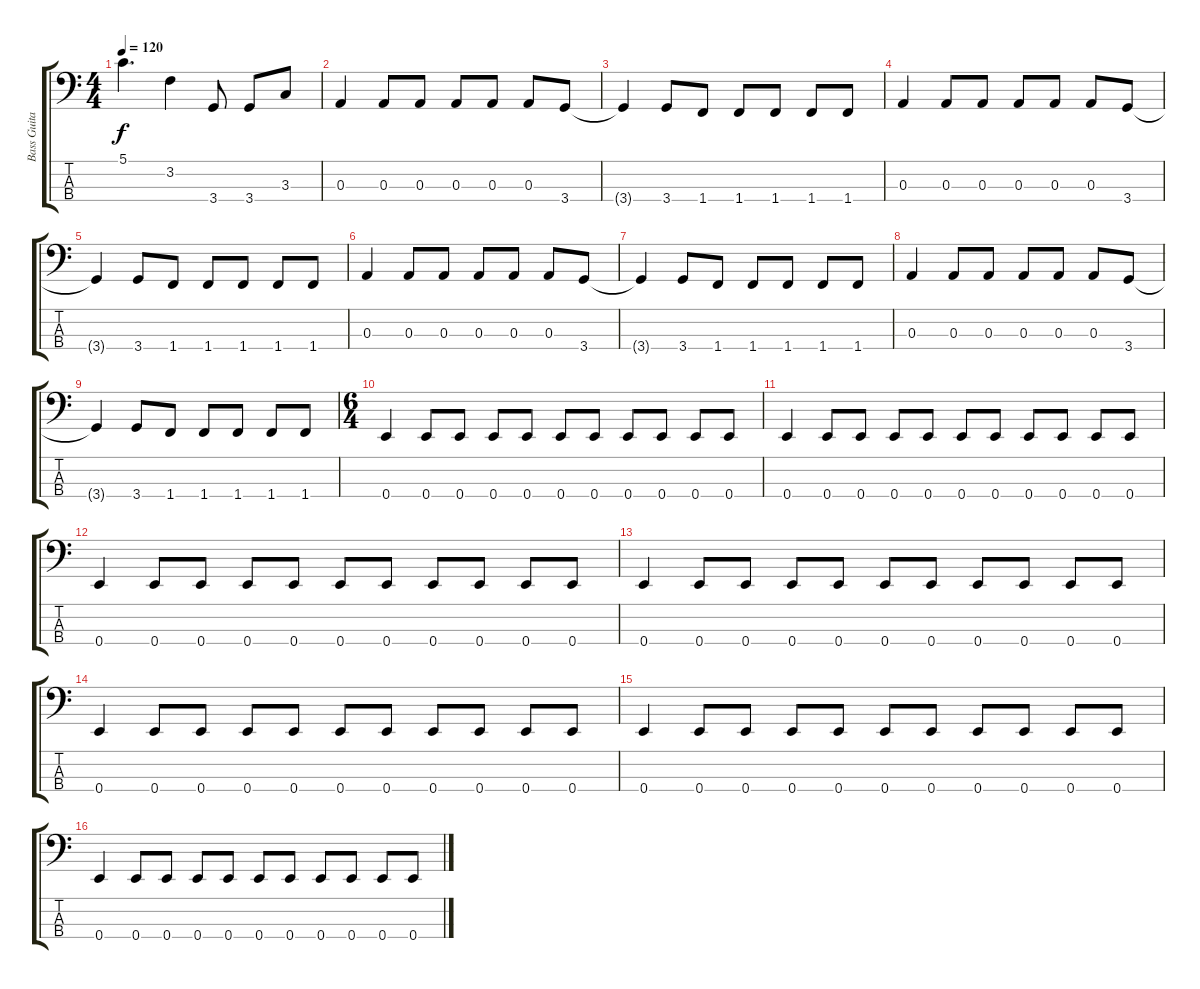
\track ("Bass Guitar" "Bass Guita") {instrument electricbassfinger}
\staff {score tabs}
\tuning (G2 D2 A1 E1) {hide}
\ts (4 4)
\tempo 120
\clef f4
\ks c
5.1.4{d dy f} 3.2.4 3.4.8 3.4.8 3.3.8 |
0.3.4 0.3.8 0.3.8 0.3.8 0.3.8 0.3.8 3.4.8 |
3.4{t}.4 3.4.8 1.4.8 1.4.8 1.4.8 1.4.8 1.4.8 |
0.3.4 0.3.8 0.3.8 0.3.8 0.3.8 0.3.8 3.4.8 |
3.4{t}.4 3.4.8 1.4.8 1.4.8 1.4.8 1.4.8 1.4.8 |
0.3.4 0.3.8 0.3.8 0.3.8 0.3.8 0.3.8 3.4.8 |
3.4{t}.4 3.4.8 1.4.8 1.4.8 1.4.8 1.4.8 1.4.8 |
0.3.4 0.3.8 0.3.8 0.3.8 0.3.8 0.3.8 3.4.8 |
3.4{t}.4 3.4.8 1.4.8 1.4.8 1.4.8 1.4.8 1.4.8 |
\ts (6 4)
0.4.4 0.4.8 0.4.8 0.4.8 0.4.8 0.4.8 0.4.8 0.4.8 0.4.8 0.4.8 0.4.8 |
0.4.4 0.4.8 0.4.8 0.4.8 0.4.8 0.4.8 0.4.8 0.4.8 0.4.8 0.4.8 0.4.8 |
0.4.4 0.4.8 0.4.8 0.4.8 0.4.8 0.4.8 0.4.8 0.4.8 0.4.8 0.4.8 0.4.8 |
0.4.4 0.4.8 0.4.8 0.4.8 0.4.8 0.4.8 0.4.8 0.4.8 0.4.8 0.4.8 0.4.8 |
0.4.4 0.4.8 0.4.8 0.4.8 0.4.8 0.4.8 0.4.8 0.4.8 0.4.8 0.4.8 0.4.8 |
0.4.4 0.4.8 0.4.8 0.4.8 0.4.8 0.4.8 0.4.8 0.4.8 0.4.8 0.4.8 0.4.8 |
0.4.4 0.4.8 0.4.8 0.4.8 0.4.8 0.4.8 0.4.8 0.4.8 0.4.8 0.4.8 0.4.8
